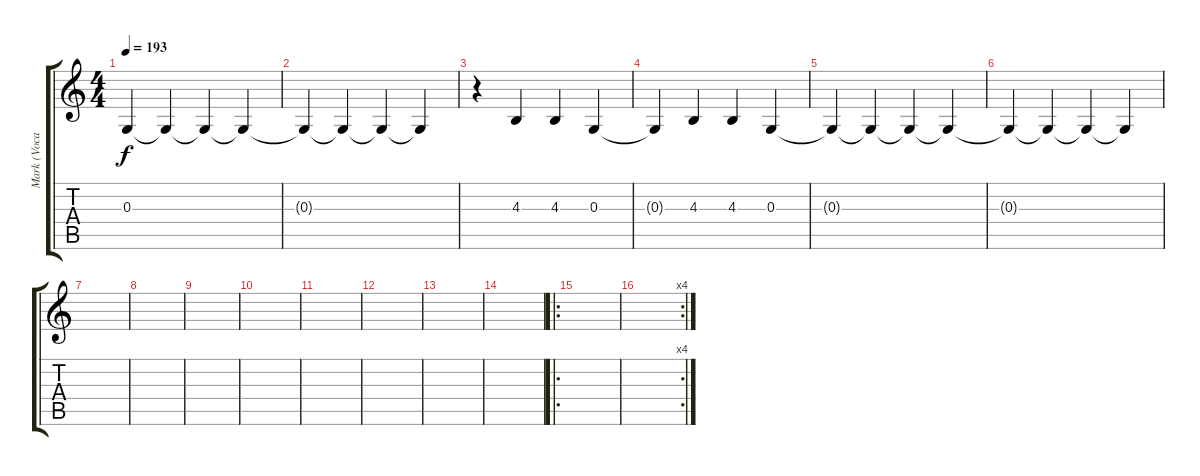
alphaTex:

\track ("Mark (Vocals)" "Mark (Voca") {instrument clarinet}
\staff {score tabs}
\tuning (E4 B3 G3 D3 A2 E2) {hide}
\ts (4 4)
\tempo 193
\clef g2
\ks c
0.3{t}.4{dy f} 0.3{t}.4 0.3{t}.4 0.3{t}.4 |
0.3{t}.4 0.3{t}.4 0.3{t}.4 0.3{t}.4 |
r.4 4.3.4 4.3.4 0.3.4 |
0.3{t}.4 4.3.4 4.3.4 0.3.4 |
0.3{t}.4 0.3{t}.4 0.3{t}.4 0.3{t}.4 |
0.3{t}.4 0.3{t}.4 0.3{t}.4 0.3{t}.4 |
|
|
|
|
|
|
|
|
\ro
|
\rc 4
